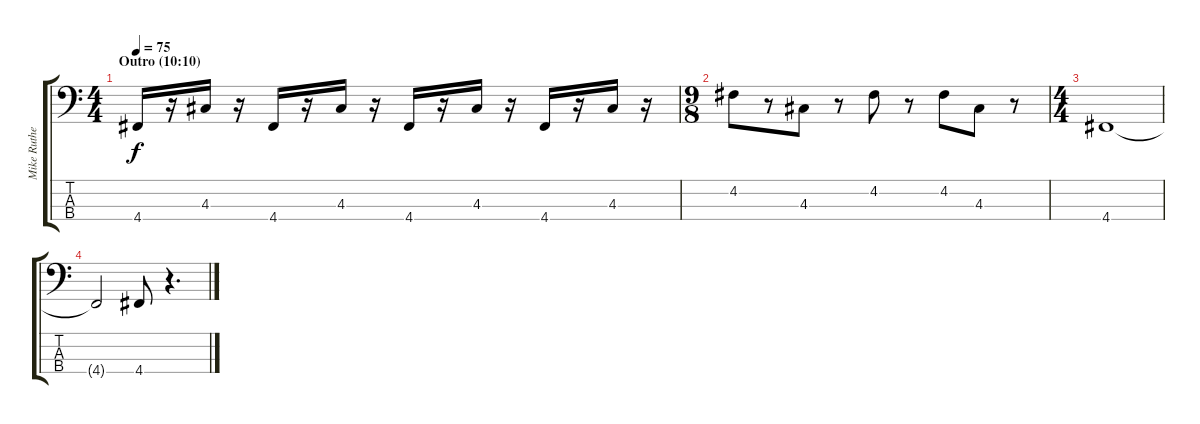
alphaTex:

\track ("Mike Rutherford (bass)" "Mike Ruthe") {instrument electricbassfinger}
\staff {score tabs}
\tuning (G2 D2 A1 D1) {hide}
\ts (4 4)
\section ("" "Outro (10:10)")
\tempo 75
\clef f4
\ks c
4.4.16{dy f} r.16 4.3.16 r.16 4.4.16 r.16 4.3.16 r.16 4.4.16 r.16 4.3.16 r.16 4.4.16 r.16 4.3.16 r.16 |
\ts (9 8)
4.2.8 r.8 4.3.8 r.8 4.2.8 r.8 4.2.8 4.3.8 r.8 |
\ts (4 4)
4.4.1 |
4.4{t}.2 4.4.8 r.4{d}
